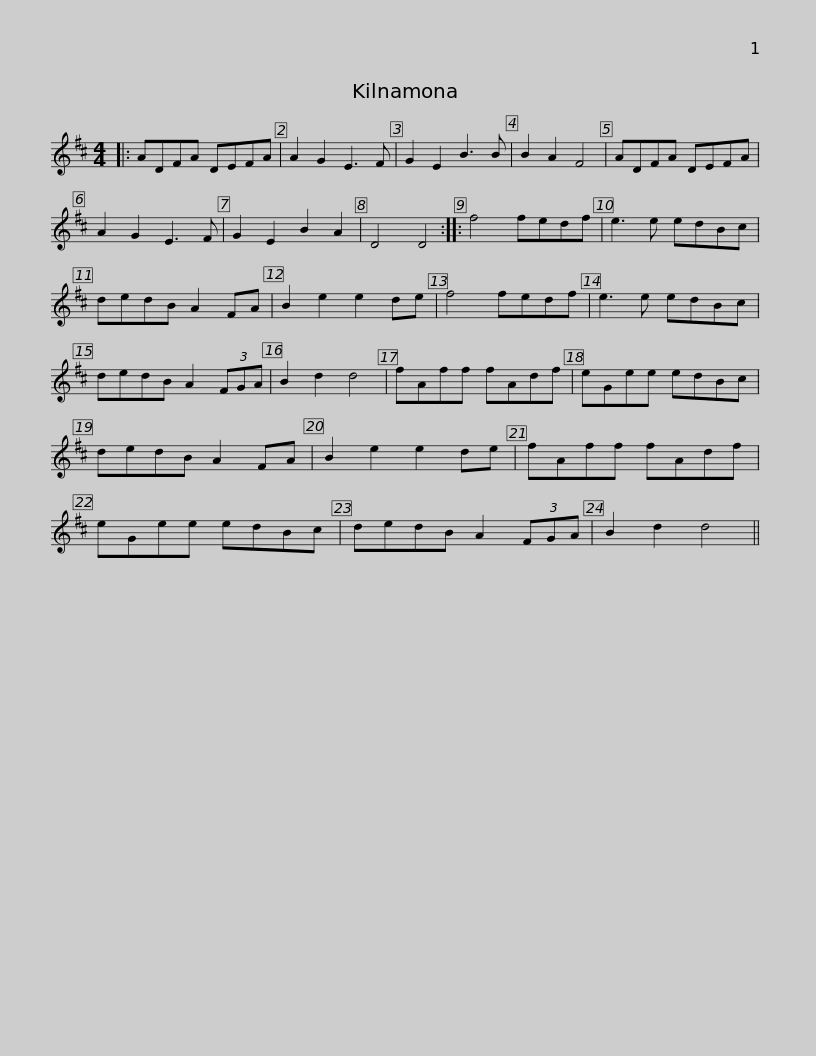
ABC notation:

X:1
L:1/8
M:4/4
I:linebreak $
K:D
V:1 treble
V:1
|: ADFA DEFA | A2 G2 E3 F | G2 E2 B3 B | B2 A2 F4 | ADFA DEFA | %5
 A2 G2 E3 F | G2 E2 B2 A2 | D4 D4 ::$ f4 fedf | e3 e edBc | %10
 dedB A2 FA | B2 e2 e2 de | f4 fedf | e3 e edBc | dedB A2 (3FGA |$ %15
 B2 d2 d4 | fAff fAdf | eGee edBc | dedB A2 FA | B2 e2 e2 de | %20
 fAff fAdf |$ eGee edBc | dedB A2 (3FGA | B2 d2 d4 || %24
